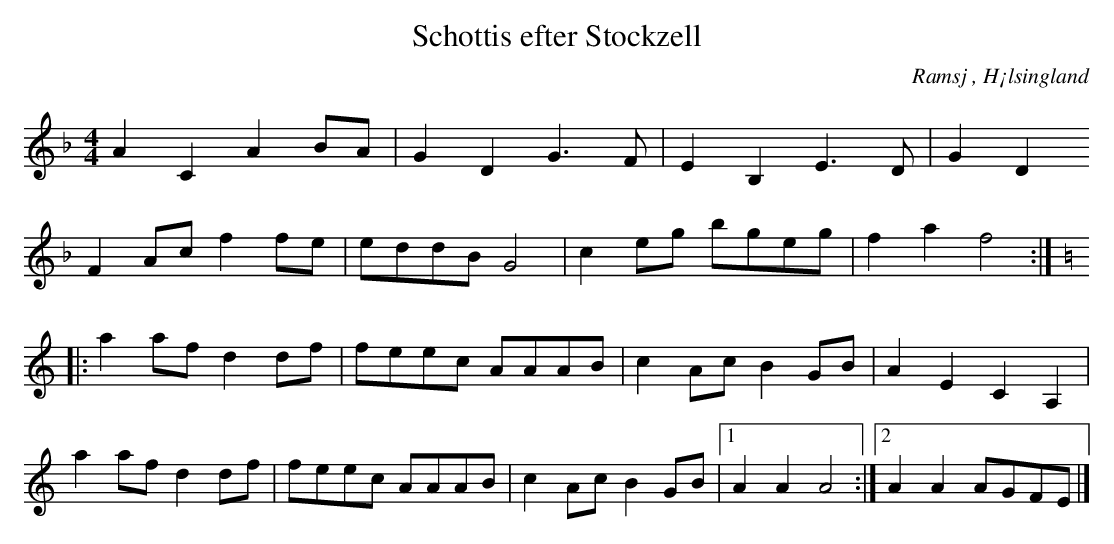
X:1
T: Schottis efter Stockzell
O: Ramsj , H¡lsingland
M: 4/4
L: 1/8
K: F
A2 C2 A2 BA|G2 D2 G2>F2|E2 B,2 E2>D2|G2 D2
F2 Ac f2 fe|eddB G4|c2 eg bgeg|f2 a2 f4:|
|:[K: Am] a2 af d2 df|feec AAAB|c2 Ac B2GB|A2 E2 C2 A,2|
a2 af d2 df|feec AAAB|c2 Ac B2GB|[1 A2 A2 A4:|[2 A2 A2 AGFE|]
